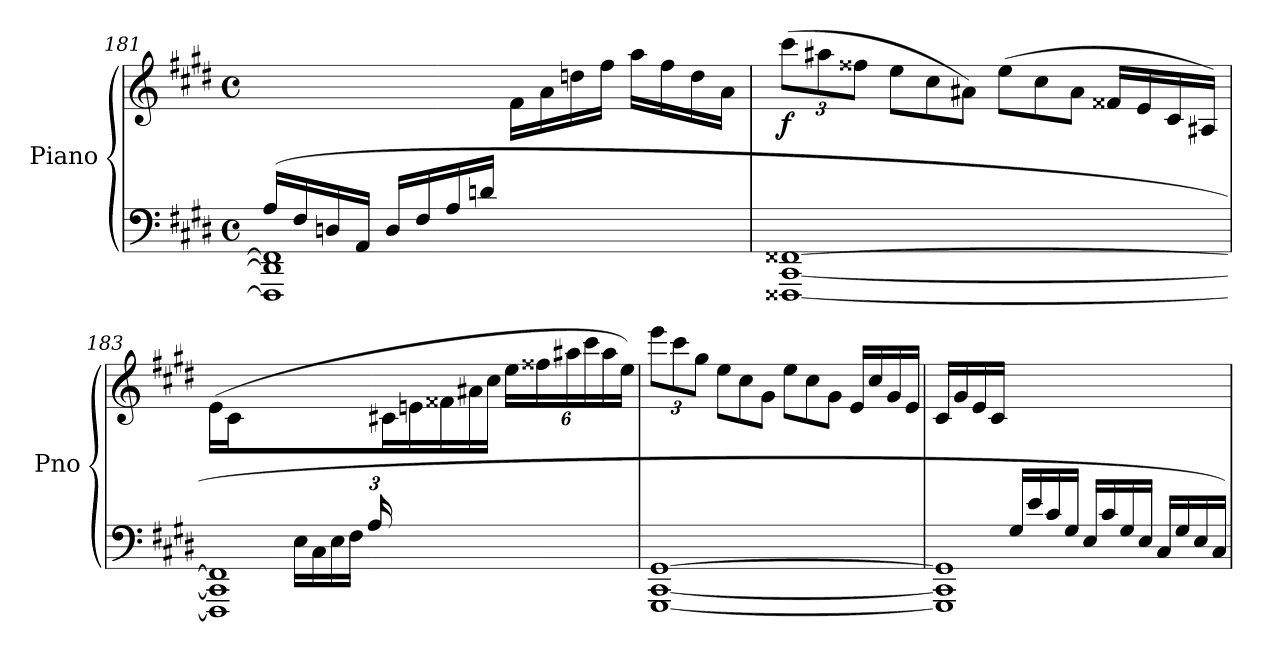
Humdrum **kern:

**kern	**kern	**dynam
*part1	*part1	*part1
*staff2	*staff1	*staff1/2
*I"Piano	*	*
*I'Pno	*	*
*clefF4	*clefG2	*
*k[f#c#g#d#]	*k[f#c#g#d#]	*
*M4/4	*M4/4	*
*met(c)	*met(c)	*
=181	=181	=181
*^	*	*
(16A/LL	1FFF#] 1DD] 1FF#]	2ryy	.
16F#/	.	.	.
16Dn/	.	.	.
16AA/JJ	.	.	.
16D/LL	.	.	.
16F#/	.	.	.
16A/	.	.	.
16dn/JJ	.	.	.
2ryy	.	16f#\LL	.
.	.	16a\	.
.	.	16ddn\	.
.	.	16ff#\JJ	.
.	.	16aa\LL	.
.	.	16ff#\	.
.	.	16dd\	.
.	.	16a\JJ)	.
*v	*v	*	*
=182	=182	=182
*	*Xbrackettup	*
!	!	!LO:DY:b
[1FFF##X [1CC# [1FF##X	(12ccc#\L	f
.	12aa#X\	.
.	12ff##X\J	.
*	*Xtuplet	*
.	12ee\L	.
.	12cc#\	.
.	12a#X\J)	.
.	(12ee\L	.
.	12cc#\	.
.	12a#\J	.
.	16f##X/LL	.
.	16e/	.
.	16c#/	.
.	16A#X/JJ)	.
!!LO:LB:g=z
=183	=183	=183
*^	*	*
8ryy	1FFF##] 1CC#] 1FF##]	(16e/LL	.
.	.	16c#/	.
16A#X/	.	12%5ryy	.
16F##X/JJ	.	.	.
16E\LL	.	.	.
16C#\	.	.	.
16E\	.	.	.
16F##\JJ	.	.	.
*Xbrackettup	*	*	*
24A#/LL	.	.	.
24%11ryy	.	24c#X\	.
.	.	24en\	.
.	.	24f##X\	.
.	.	24a#X\	.
.	.	24cc#\JJ	.
*	*	*tuplet	*
.	.	24ee\LL	.
.	.	24ff##X\	.
.	.	24aa#X\	.
.	.	24ccc#\	.
.	.	24aa#\	.
.	.	24ee\JJ)	.
*v	*v	*	*
=184	=184	=184
[1GGG# [1CC# [1GG#	(12eee\L	.
.	12ccc#\	.
.	12gg#\J	.
*	*Xtuplet	*
.	12ee\L	.
.	12cc#\	.
.	12g#\J	.
.	12ee\L	.
.	12cc#\	.
.	12g#\J	.
.	16e/LL	.
.	16cc#/	.
.	16g#/	.
.	16e/JJ	.
=185	=185	=185
*^	*	*
4ryy	1GGG#] 1CC#] 1GG#]	16c#/LL	.
.	.	16g#/	.
.	.	16e/	.
.	.	16c#/JJ	.
16G#/LL	.	2.ryy	.
16e/	.	.	.
16c#/	.	.	.
16G#/JJ	.	.	.
16E/LL	.	.	.
16c#/	.	.	.
16G#/	.	.	.
16E/JJ	.	.	.
16C#/LL	.	.	.
16G#/	.	.	.
16E/	.	.	.
16C#/JJ)	.	.	.
*v	*v	*	*
=	=	=
*-	*-	*-
